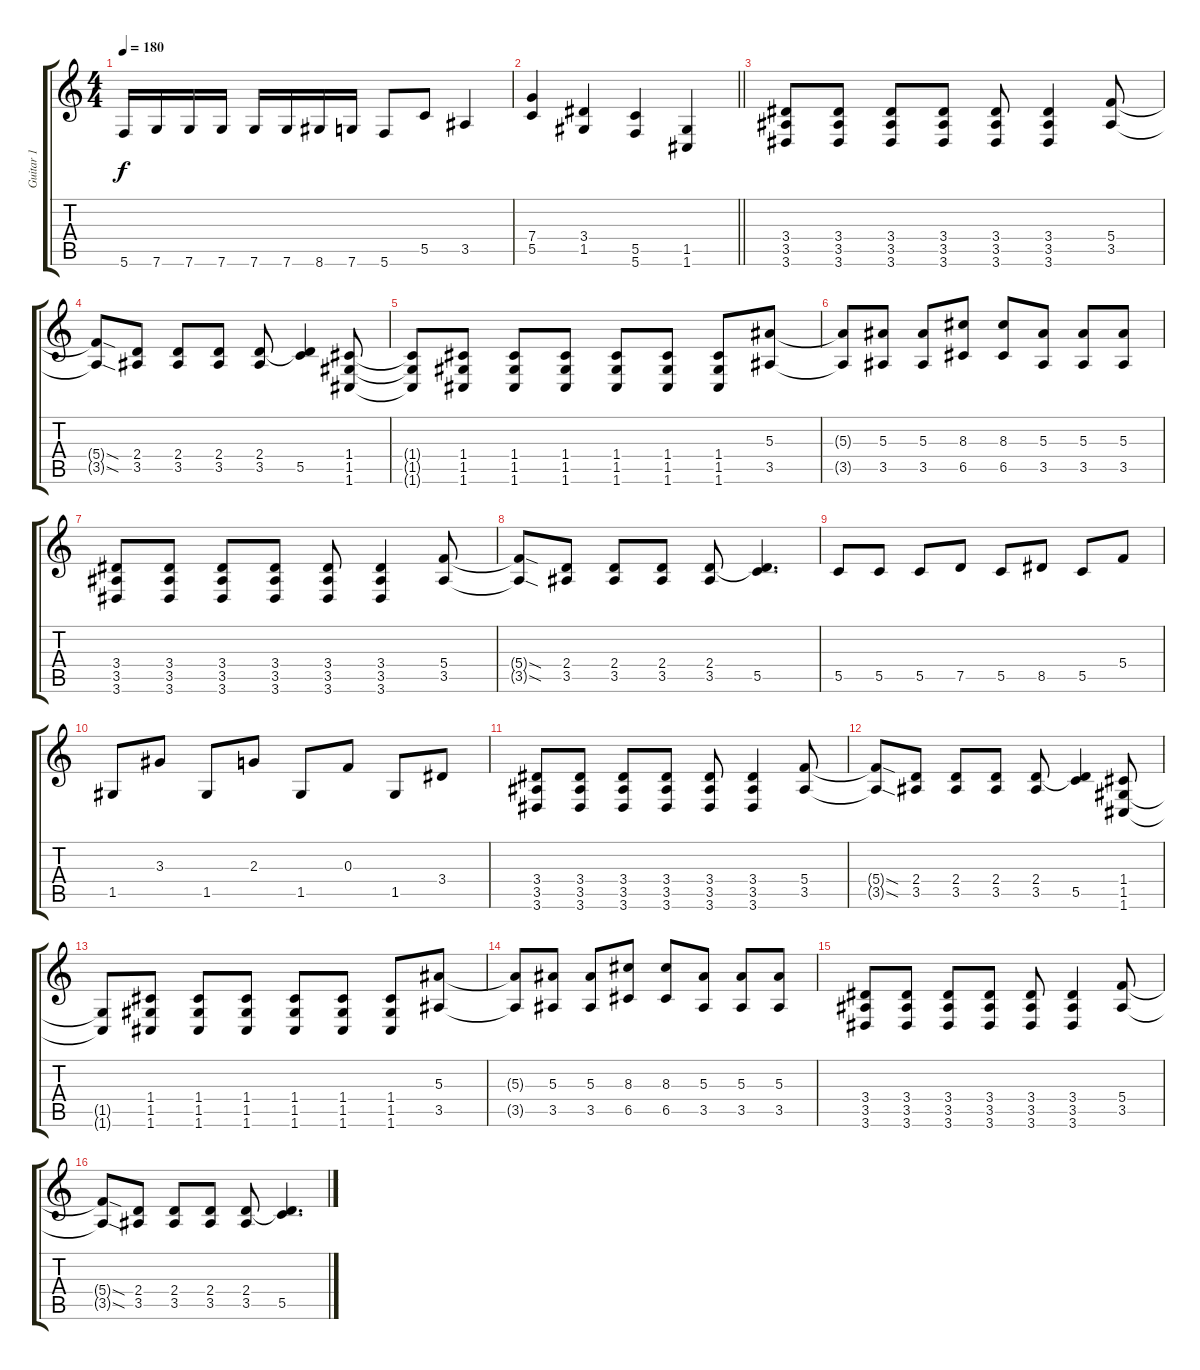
\track ("Guitar 1" "Guitar 1") {instrument distortionguitar}
\staff {score tabs}
\tuning (D4 A3 F3 C3 G2 C2) {hide}
\ts (4 4)
\tempo 180
\clef g2
\ks c
5.6.16{dy f} 7.6.16 7.6.16 7.6.16 7.6.16 7.6.16 8.6.16 7.6.16 5.6.8 5.5.8 3.5.4 |
\barLineRight lightlight
(7.4 5.5).4 (3.4 1.5).4 (5.5 5.6).4 (1.5 1.6).4 |
(3.4 3.5 3.6).8 (3.4 3.5 3.6).8 (3.4 3.5 3.6).8 (3.4 3.5 3.6).8 (3.4 3.5 3.6).8 (3.4 3.5 3.6).4 (5.4 3.5).8 |
(5.4{sod t} 3.5{sod t}).8 (2.4 3.5).8 (2.4 3.5).8 (2.4 3.5).8 (2.4 3.5).8 (2.4{t} 5.5).4 (1.4 1.5 1.6).8 |
(1.4{t} 1.5{t} 1.6{t}).8 (1.4 1.5 1.6).8 (1.4 1.5 1.6).8 (1.4 1.5 1.6).8 (1.4 1.5 1.6).8 (1.4 1.5 1.6).8 (1.4 1.5 1.6).8 (5.3 3.5).8 |
(5.3{t} 3.5{t}).8 (5.3 3.5).8 (5.3 3.5).8 (8.3 6.5).8 (8.3 6.5).8 (5.3 3.5).8 (5.3 3.5).8 (5.3 3.5).8 |
(3.4 3.5 3.6).8 (3.4 3.5 3.6).8 (3.4 3.5 3.6).8 (3.4 3.5 3.6).8 (3.4 3.5 3.6).8 (3.4 3.5 3.6).4 (5.4 3.5).8 |
(5.4{sod t} 3.5{sod t}).8 (2.4 3.5).8 (2.4 3.5).8 (2.4 3.5).8 (2.4 3.5).8 (2.4{t} 5.5).4{d} |
5.5.8 5.5.8 5.5.8 7.5.8 5.5.8 8.5.8 5.5.8 5.4.8 |
1.5.8 3.3.8 1.5.8 2.3.8 1.5.8 0.3.8 1.5.8 3.4.8 |
(3.4 3.5 3.6).8 (3.4 3.5 3.6).8 (3.4 3.5 3.6).8 (3.4 3.5 3.6).8 (3.4 3.5 3.6).8 (3.4 3.5 3.6).4 (5.4 3.5).8 |
(5.4{sod t} 3.5{sod t}).8 (2.4 3.5).8 (2.4 3.5).8 (2.4 3.5).8 (2.4 3.5).8 (2.4{t} 5.5).4 (1.4 1.5 1.6).8 |
(1.5{t} 1.6{t}).8 (1.4 1.5 1.6).8 (1.4 1.5 1.6).8 (1.4 1.5 1.6).8 (1.4 1.5 1.6).8 (1.4 1.5 1.6).8 (1.4 1.5 1.6).8 (5.3 3.5).8 |
(5.3{t} 3.5{t}).8 (5.3 3.5).8 (5.3 3.5).8 (8.3 6.5).8 (8.3 6.5).8 (5.3 3.5).8 (5.3 3.5).8 (5.3 3.5).8 |
(3.4 3.5 3.6).8 (3.4 3.5 3.6).8 (3.4 3.5 3.6).8 (3.4 3.5 3.6).8 (3.4 3.5 3.6).8 (3.4 3.5 3.6).4 (5.4 3.5).8 |
(5.4{sod t} 3.5{sod t}).8 (2.4 3.5).8 (2.4 3.5).8 (2.4 3.5).8 (2.4 3.5).8 (2.4{t} 5.5).4{d}
